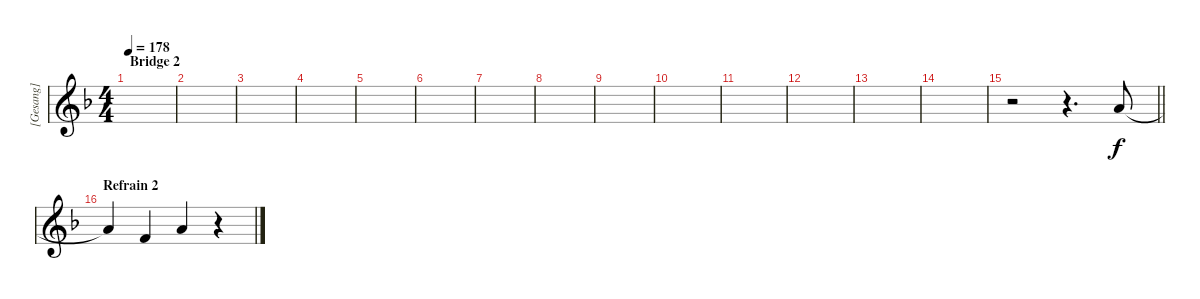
\track ("[Gesang]" "[Gesang]") {instrument baritonesax}
\staff {score}
\tuning (E4 B3 G3 D3 A2 E2) {hide}
\ts (4 4)
\section ("" "Bridge 2")
\tempo 178
\clef g2
\ks dminor
|
|
|
|
|
|
|
|
|
|
|
|
|
|
\barLineRight lightlight
r.2 r.4{d} 10.2.8 |
\section ("" "Refrain 2")
10.2{t}.4 6.2.4 10.2.4 r.4
